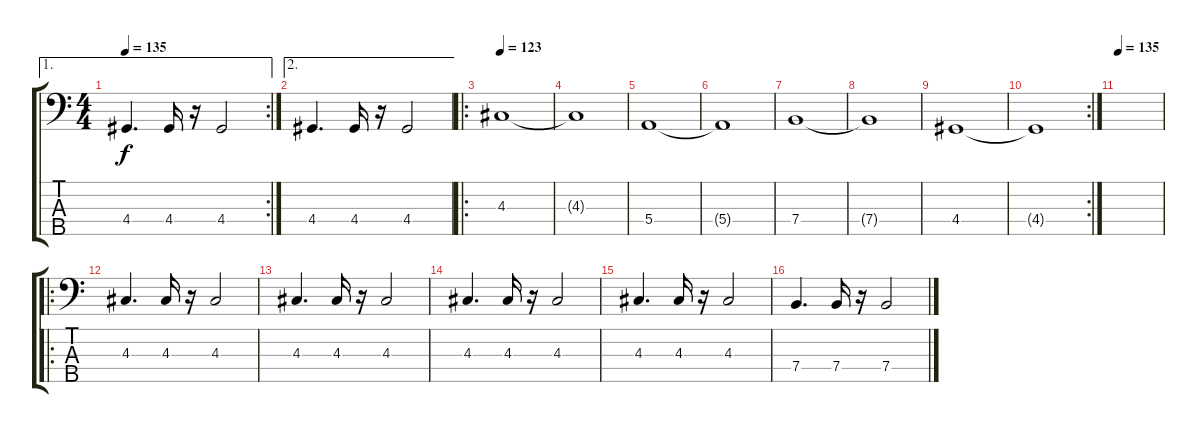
\track "" {instrument electricbasspick}
\staff {score tabs}
\tuning (G2 D2 A1 E1 B0) {hide}
\ae 1
\rc 2
\ts (4 4)
\tempo 135
\clef f4
\ks c
4.4.4{d dy f} 4.4.16 r.16 4.4.2 |
\ae 2
4.4.4{d} 4.4.16 r.16 4.4.2 |
\ro
\tempo 123
4.3.1 |
4.3{t}.1 |
5.4.1 |
5.4{t}.1 |
7.4.1 |
7.4{t}.1 |
4.4.1 |
\rc 2
4.4{t}.1 |
\tempo 135
|
\ro
4.3.4{d} 4.3.16 r.16 4.3.2 |
4.3.4{d} 4.3.16 r.16 4.3.2 |
4.3.4{d} 4.3.16 r.16 4.3.2 |
4.3.4{d} 4.3.16 r.16 4.3.2 |
7.4.4{d} 7.4.16 r.16 7.4.2
